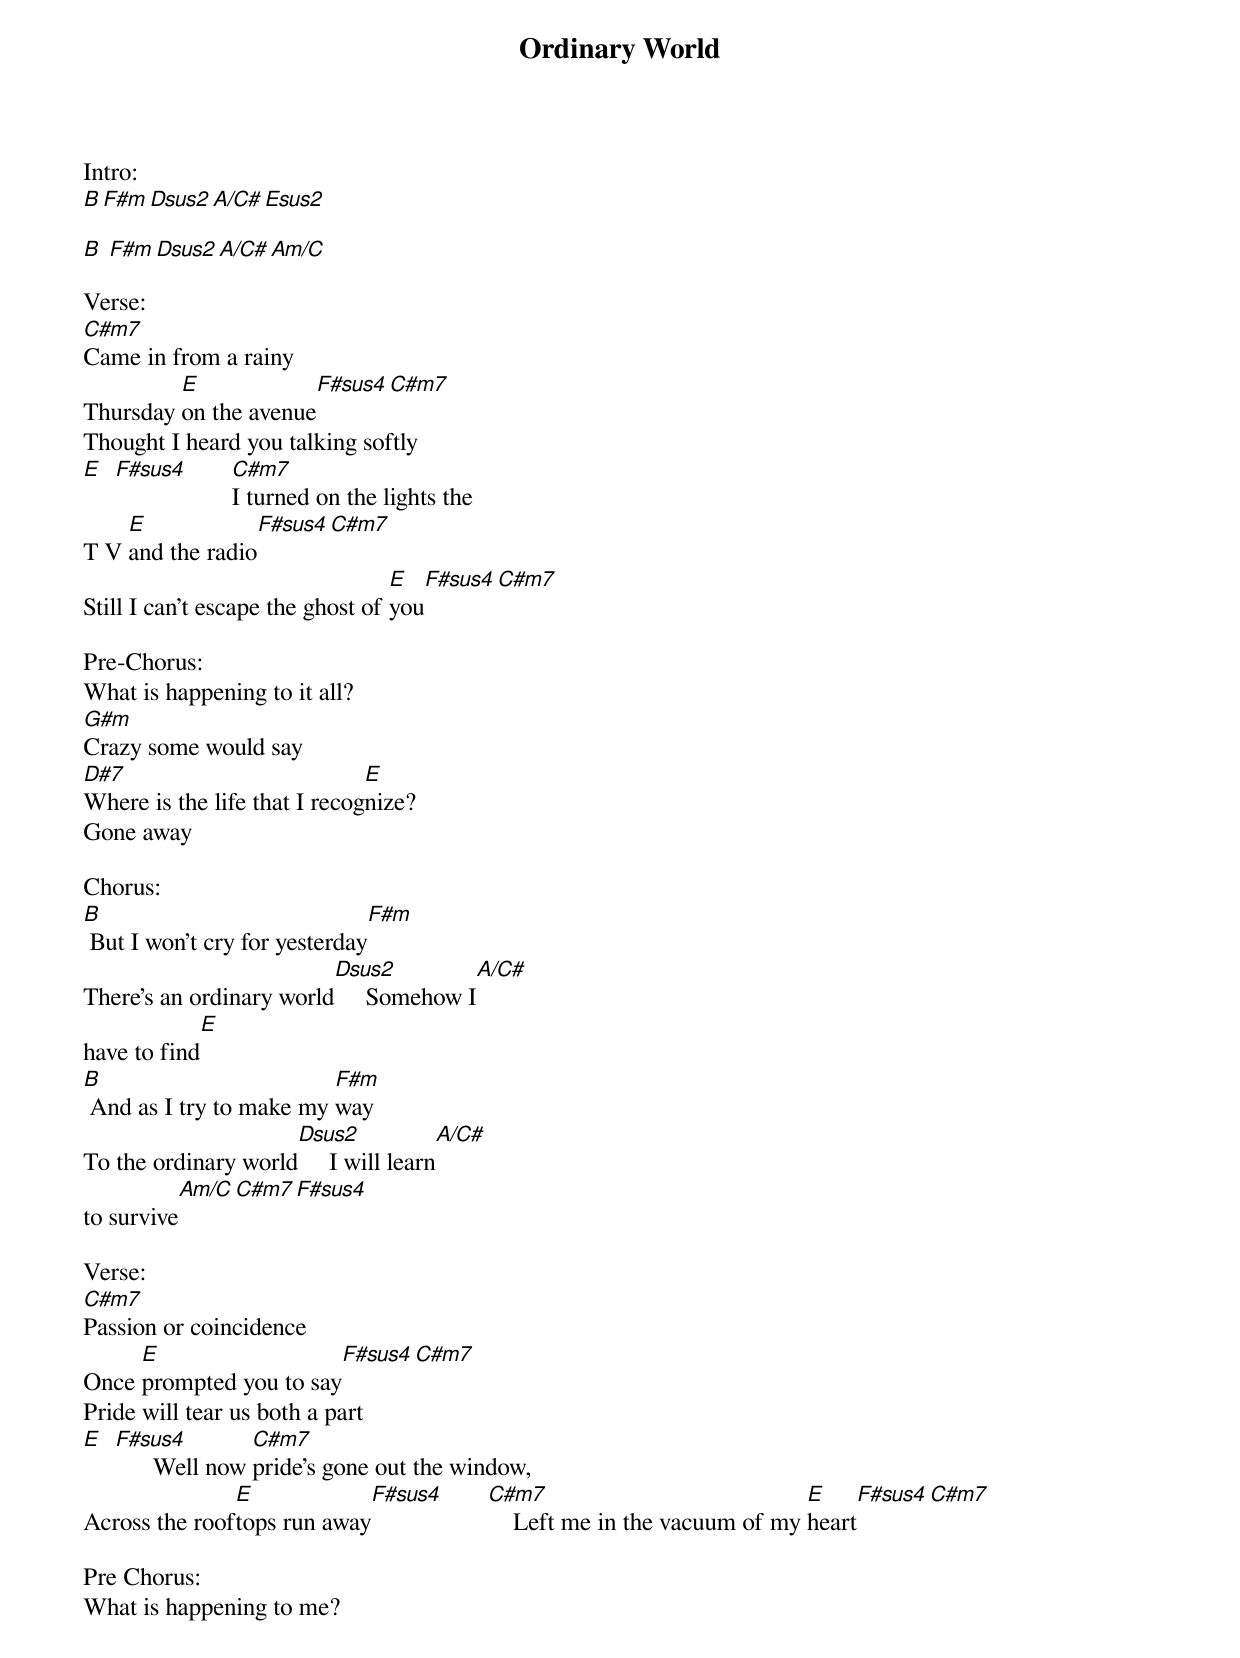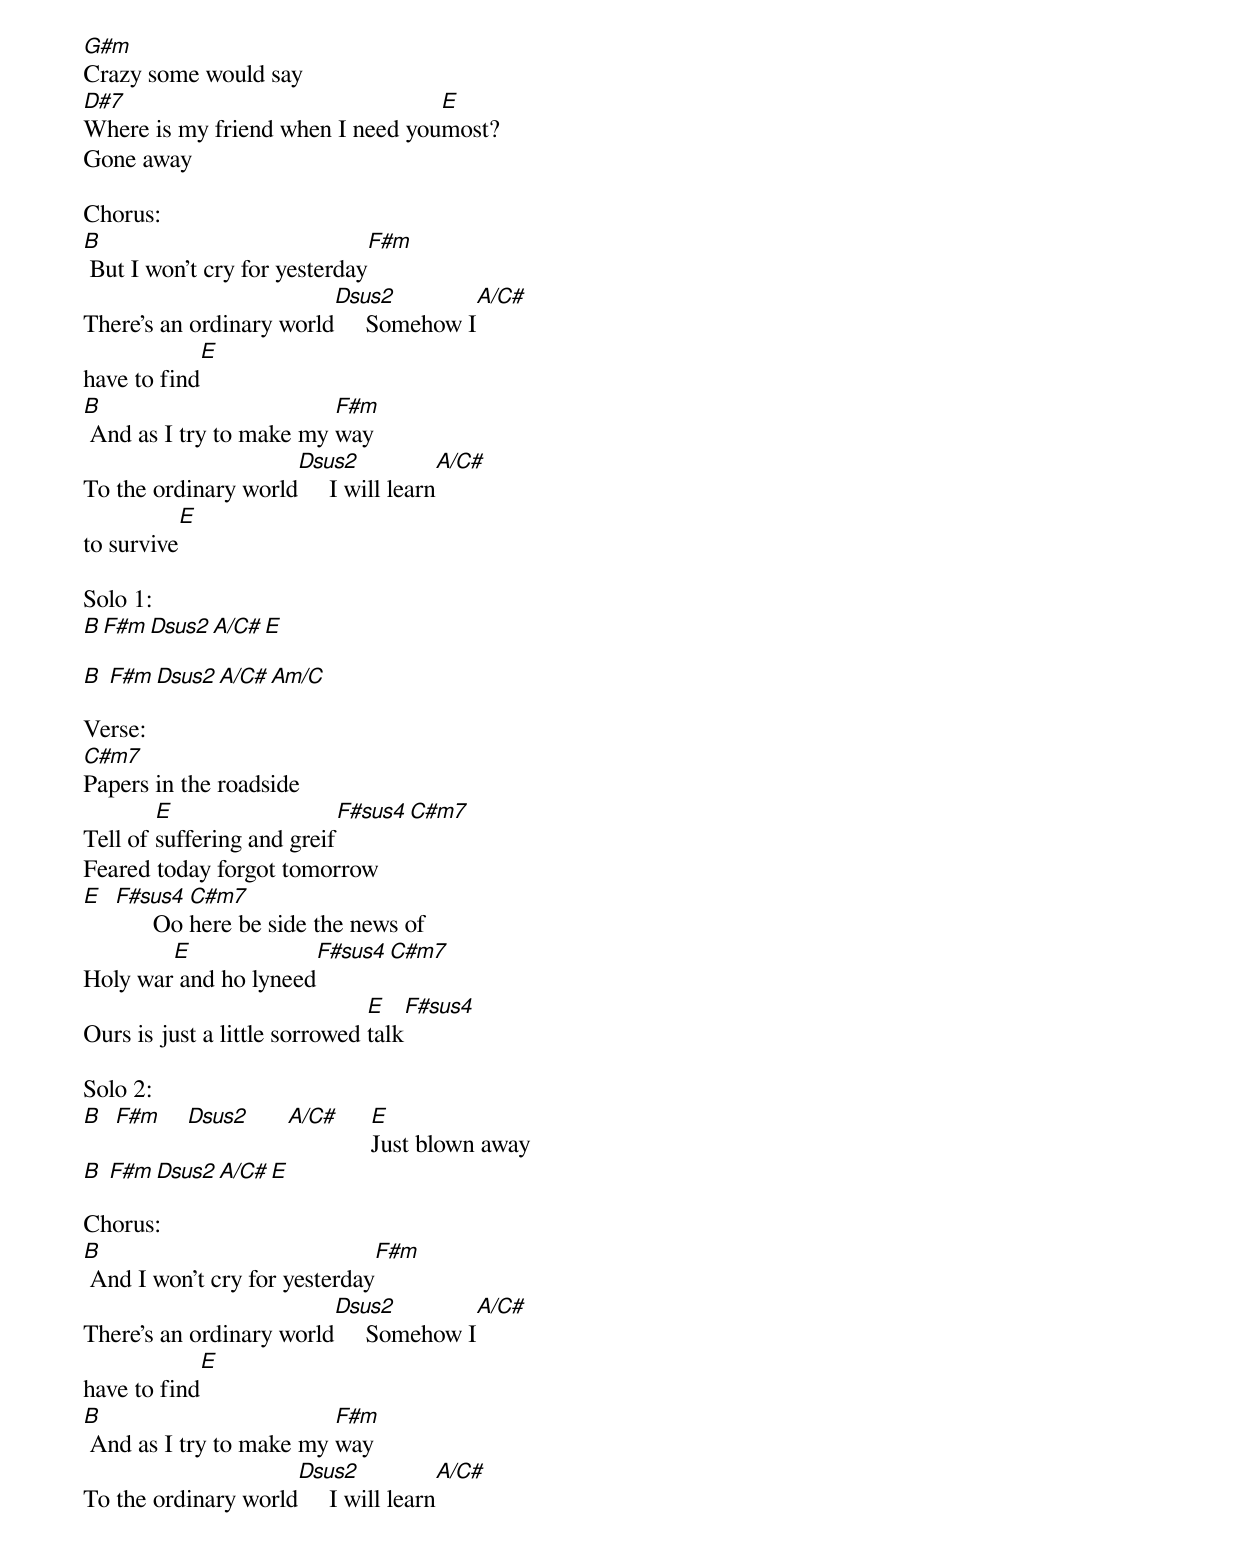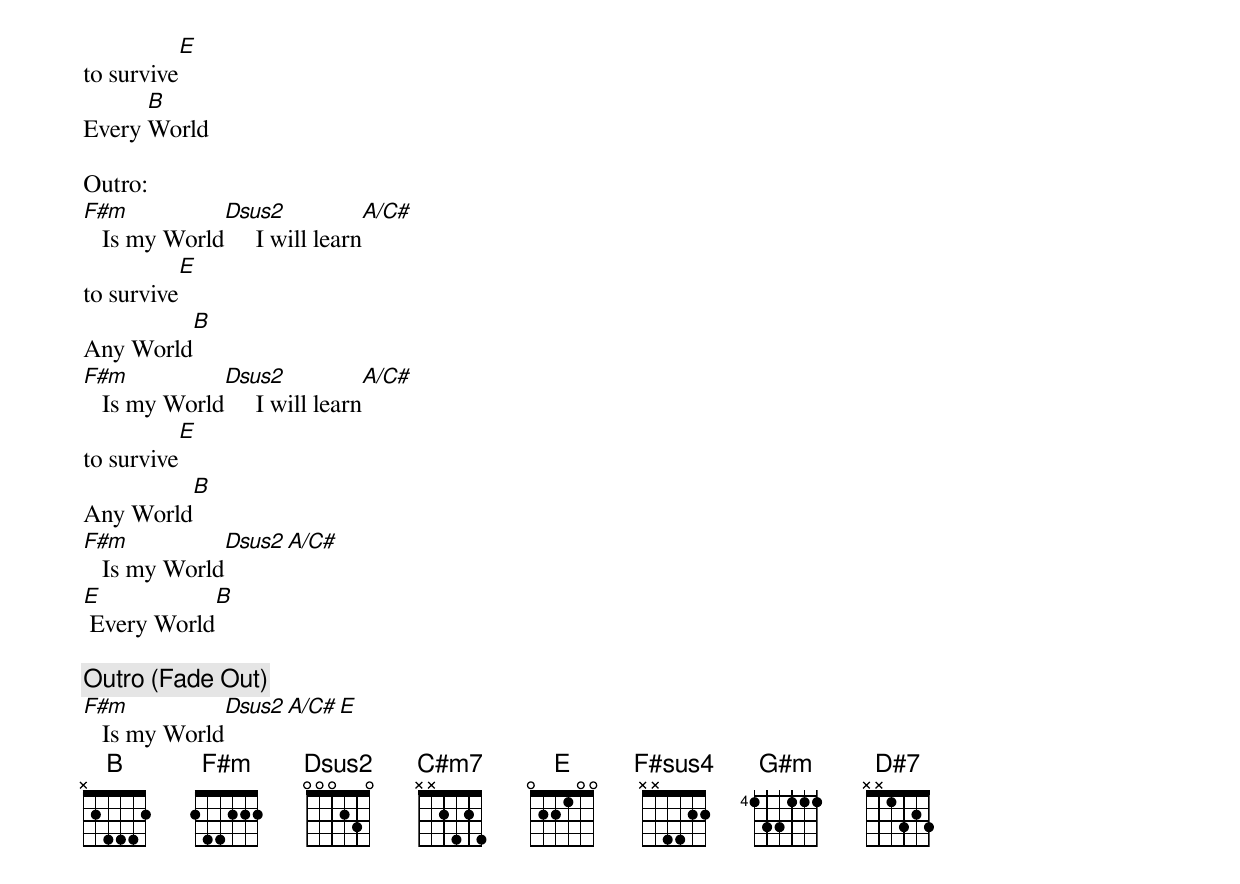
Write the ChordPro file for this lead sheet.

{title:Ordinary World}
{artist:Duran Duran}
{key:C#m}
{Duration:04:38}
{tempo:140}

Intro:
[B][F#m][Dsus2][A/C#][Esus2]

[B] [F#m][Dsus2][A/C#][Am/C]

Verse:
[C#m7]Came in from a rainy
Thursday [E]on the avenue[F#sus4][C#m7]
Thought I heard you talking softly
[E]  [F#sus4]       [C#m7]I turned on the lights the
T V [E]and the radio[F#sus4][C#m7]
Still I can't escape the ghost of [E]you[F#sus4][C#m7]

Pre-Chorus:
What is happening to it all?
[G#m]Crazy some would say
[D#7]Where is the life that I recog[E]nize?
Gone away

Chorus:
[B] But I won't cry for yesterday[F#m]
There's an ordinary world[Dsus2]     Somehow I[A/C#]
have to find[E]
[B] And as I try to make my [F#m]way
To the ordinary world[Dsus2]     I will learn[A/C#]
to survive[Am/C][C#m7][F#sus4]

Verse:
[C#m7]Passion or coincidence
Once [E]prompted you to say[F#sus4][C#m7]
Pride will tear us both a part
[E]  [F#sus4]      Well now [C#m7]pride's gone out the window,
Across the roof[E]tops run away[F#sus4]       [C#m7]    Left me in the vacuum of my [E]heart[F#sus4][C#m7]

Pre Chorus:
What is happening to me?
[G#m]Crazy some would say
[D#7]Where is my friend when I need you[E]most?
Gone away

Chorus:
[B] But I won't cry for yesterday[F#m]
There's an ordinary world[Dsus2]     Somehow I[A/C#]
have to find[E]
[B] And as I try to make my [F#m]way
To the ordinary world[Dsus2]     I will learn[A/C#]
to survive[E]

Solo 1:
[B][F#m][Dsus2][A/C#][E]

[B] [F#m][Dsus2][A/C#][Am/C]

Verse:
[C#m7]Papers in the roadside
Tell of [E]suffering and greif[F#sus4][C#m7]
Feared today forgot tomorrow
[E]  [F#sus4]      Oo [C#m7]here be side the news of
Holy war[E] and ho lyneed[F#sus4][C#m7]
Ours is just a little sorrowed [E]talk[F#sus4]

Solo 2:
[B]  [F#m]    [Dsus2]      [A/C#]     [E]Just blown away
[B] [F#m][Dsus2][A/C#][E]

Chorus:
[B] And I won't cry for yesterday[F#m]
There's an ordinary world[Dsus2]     Somehow I[A/C#]
have to find[E]
[B] And as I try to make my [F#m]way
To the ordinary world[Dsus2]     I will learn[A/C#]
to survive[E]
Every [B]World

Outro:
[F#m]   Is my World[Dsus2]     I will learn[A/C#]
to survive[E]
Any World[B]
[F#m]   Is my World[Dsus2]     I will learn[A/C#]
to survive[E]
Any World[B]
[F#m]   Is my World[Dsus2][A/C#]
[E] Every World[B]

{comment: Outro (Fade Out)}
[F#m]   Is my World[Dsus2][A/C#][E]
